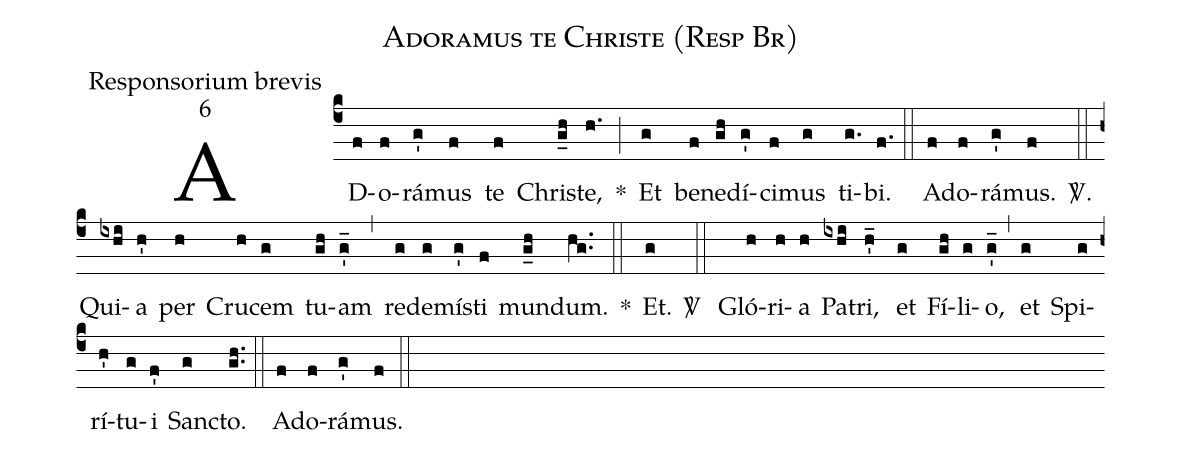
name:Adoramus te Christe (Resp Br);
office-part:Responsorium brevis;
mode:6;
%%
(c4)
AD(f)o(f)rá(g')mus(f) te(f) Chri(g_h)ste,(h.) *(;)
Et(g) be(f)ne(gh)dí(g')ci(f)mus(g) ti(g.)bi.(f.) (::)
Ad(f)o(f)rá(g')mus.(f) <sp>V/</sp>.(::)
Qui(ixhi)a(h') per(h) Cru(h)cem(g) tu(gh)am(g'_) (,)
re(g)de(g)mí(g')sti(f) mun(g_h)dum.(hg..) *(::)
Et.(g) <sp>V/</sp> (::)
Gló(h)ri(h)a(h) Pa(ixhi)tri, (h'_) et(g) Fí(gh)li(g)o,(g'_) (,)
et(g) Spi(g)rí(h')tu(g)i(f') Sanc(g)to.(gh..) (::)
Ad(f)o(f)rá(g')mus.(f) (::)
